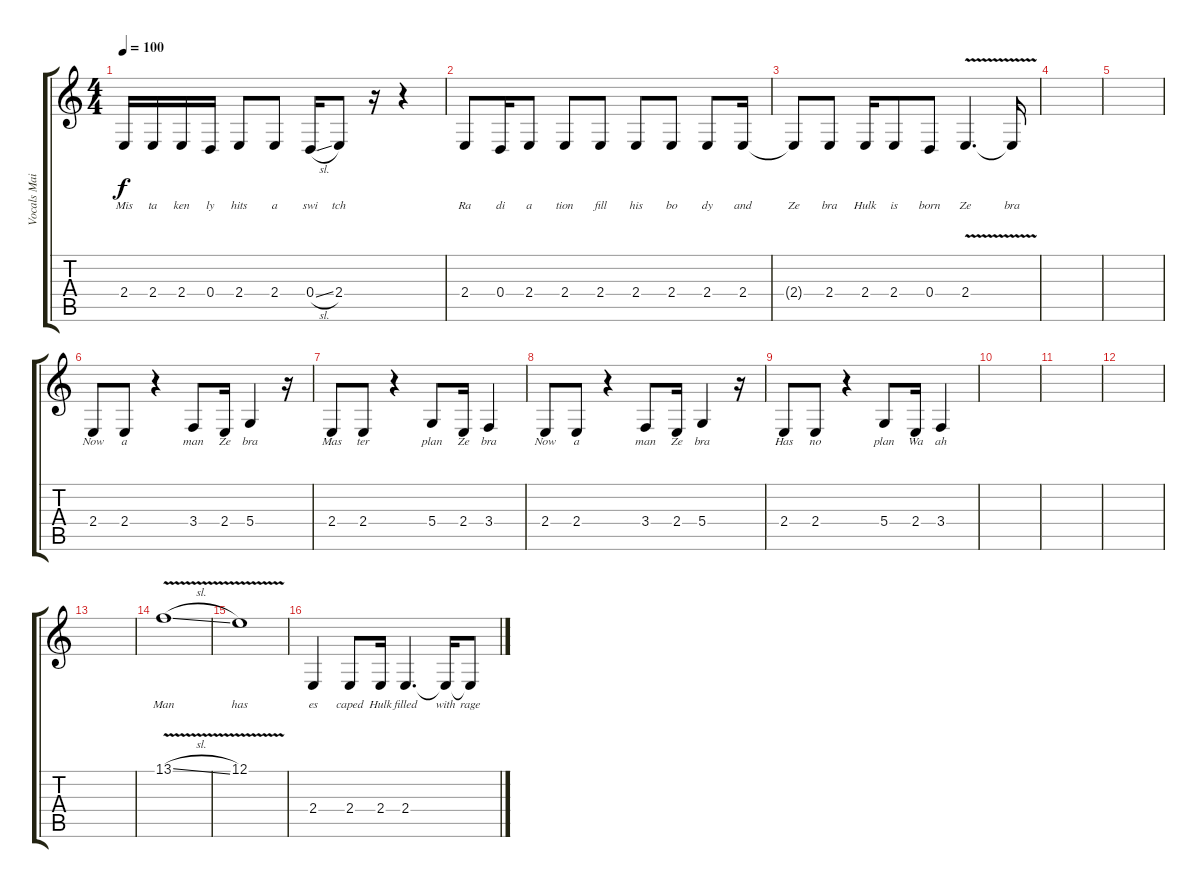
\track ("Vocals Main" "Vocals Mai") {instrument lead2sawtooth}
\staff {score tabs}
\tuning (E4 B3 G3 D3 A2 E2) {hide}
\ts (4 4)
\tempo 100
\clef g2
\ks c
2.4.16{lyrics (0 "Mis") lyrics (1 "") lyrics (2 "") lyrics (3 "") lyrics (4 "") dy f} 2.4.16{lyrics (0 "ta") lyrics (1 "") lyrics (2 "") lyrics (3 "") lyrics (4 "")} 2.4.16{lyrics (0 "ken") lyrics (1 "") lyrics (2 "") lyrics (3 "") lyrics (4 "")} 0.4.16{lyrics (0 "ly") lyrics (1 "") lyrics (2 "") lyrics (3 "") lyrics (4 "")} 2.4.8{lyrics (0 "hits") lyrics (1 "") lyrics (2 "") lyrics (3 "") lyrics (4 "")} 2.4.8{lyrics (0 "a") lyrics (1 "") lyrics (2 "") lyrics (3 "") lyrics (4 "")} 0.4{sl}.16{lyrics (0 "swi") lyrics (1 "") lyrics (2 "") lyrics (3 "") lyrics (4 "")} 2.4.8{lyrics (0 "tch") lyrics (1 "") lyrics (2 "") lyrics (3 "") lyrics (4 "")} r.16 r.4 |
2.4.8{lyrics (0 "Ra") lyrics (1 "") lyrics (2 "") lyrics (3 "") lyrics (4 "")} 0.4.16{lyrics (0 "di") lyrics (1 "") lyrics (2 "") lyrics (3 "") lyrics (4 "")} 2.4.8{lyrics (0 "a") lyrics (1 "") lyrics (2 "") lyrics (3 "") lyrics (4 "")} 2.4.8{lyrics (0 "tion") lyrics (1 "") lyrics (2 "") lyrics (3 "") lyrics (4 "")} 2.4.8{lyrics (0 "fill") lyrics (1 "") lyrics (2 "") lyrics (3 "") lyrics (4 "")} 2.4.8{lyrics (0 "his") lyrics (1 "") lyrics (2 "") lyrics (3 "") lyrics (4 "")} 2.4.8{lyrics (0 "bo") lyrics (1 "") lyrics (2 "") lyrics (3 "") lyrics (4 "")} 2.4.8{lyrics (0 "dy") lyrics (1 "") lyrics (2 "") lyrics (3 "") lyrics (4 "")} 2.4.16{lyrics (0 "and") lyrics (1 "") lyrics (2 "") lyrics (3 "") lyrics (4 "")} |
2.4{t}.8{lyrics (0 "Ze") lyrics (1 "") lyrics (2 "") lyrics (3 "") lyrics (4 "")} 2.4.8{lyrics (0 "bra") lyrics (1 "") lyrics (2 "") lyrics (3 "") lyrics (4 "")} 2.4.16{lyrics (0 "Hulk") lyrics (1 "") lyrics (2 "") lyrics (3 "") lyrics (4 "")} 2.4.8{lyrics (0 "is") lyrics (1 "") lyrics (2 "") lyrics (3 "") lyrics (4 "")} 0.4.8{lyrics (0 "born") lyrics (1 "") lyrics (2 "") lyrics (3 "") lyrics (4 "")} 2.4{v}.4{d lyrics (0 "Ze") lyrics (1 "") lyrics (2 "") lyrics (3 "") lyrics (4 "")} 2.4{t}.16{lyrics (0 "bra") lyrics (1 "") lyrics (2 "") lyrics (3 "") lyrics (4 "")} |
|
|
2.4.8{lyrics (0 "Now") lyrics (1 "") lyrics (2 "") lyrics (3 "") lyrics (4 "")} 2.4.8{lyrics (0 "a") lyrics (1 "") lyrics (2 "") lyrics (3 "") lyrics (4 "")} r.4 3.4.8{lyrics (0 "man") lyrics (1 "") lyrics (2 "") lyrics (3 "") lyrics (4 "")} 2.4.16{lyrics (0 "Ze") lyrics (1 "") lyrics (2 "") lyrics (3 "") lyrics (4 "")} 5.4.4{lyrics (0 "bra") lyrics (1 "") lyrics (2 "") lyrics (3 "") lyrics (4 "")} r.16 |
2.4.8{lyrics (0 "Mas") lyrics (1 "") lyrics (2 "") lyrics (3 "") lyrics (4 "")} 2.4.8{lyrics (0 "ter") lyrics (1 "") lyrics (2 "") lyrics (3 "") lyrics (4 "")} r.4 5.4.8{lyrics (0 "plan") lyrics (1 "") lyrics (2 "") lyrics (3 "") lyrics (4 "")} 2.4.16{lyrics (0 "Ze") lyrics (1 "") lyrics (2 "") lyrics (3 "") lyrics (4 "")} 3.4.4{lyrics (0 "bra") lyrics (1 "") lyrics (2 "") lyrics (3 "") lyrics (4 "")} |
2.4.8{lyrics (0 "Now") lyrics (1 "") lyrics (2 "") lyrics (3 "") lyrics (4 "")} 2.4.8{lyrics (0 "a") lyrics (1 "") lyrics (2 "") lyrics (3 "") lyrics (4 "")} r.4 3.4.8{lyrics (0 "man") lyrics (1 "") lyrics (2 "") lyrics (3 "") lyrics (4 "")} 2.4.16{lyrics (0 "Ze") lyrics (1 "") lyrics (2 "") lyrics (3 "") lyrics (4 "")} 5.4.4{lyrics (0 "bra") lyrics (1 "") lyrics (2 "") lyrics (3 "") lyrics (4 "")} r.16 |
2.4.8{lyrics (0 "Has") lyrics (1 "") lyrics (2 "") lyrics (3 "") lyrics (4 "")} 2.4.8{lyrics (0 "no") lyrics (1 "") lyrics (2 "") lyrics (3 "") lyrics (4 "")} r.4 5.4.8{lyrics (0 "plan") lyrics (1 "") lyrics (2 "") lyrics (3 "") lyrics (4 "")} 2.4.16{lyrics (0 "Wa") lyrics (1 "") lyrics (2 "") lyrics (3 "") lyrics (4 "")} 3.4.4{lyrics (0 "ah") lyrics (1 "") lyrics (2 "") lyrics (3 "") lyrics (4 "")} |
|
|
|
|
13.1{v sl}.1{lyrics (0 "Man") lyrics (1 "") lyrics (2 "") lyrics (3 "") lyrics (4 "") volume 16} |
12.1{v}.1{lyrics (0 "has") lyrics (1 "") lyrics (2 "") lyrics (3 "") lyrics (4 "") volume 0} |
2.4.4{lyrics (0 "es") lyrics (1 "") lyrics (2 "") lyrics (3 "") lyrics (4 "") volume 16} 2.4.8{lyrics (0 "caped") lyrics (1 "") lyrics (2 "") lyrics (3 "") lyrics (4 "")} 2.4.16{lyrics (0 "Hulk") lyrics (1 "") lyrics (2 "") lyrics (3 "") lyrics (4 "")} 2.4.4{d lyrics (0 "filled") lyrics (1 "") lyrics (2 "") lyrics (3 "") lyrics (4 "")} 2.4{t}.16{lyrics (0 "with") lyrics (1 "") lyrics (2 "") lyrics (3 "") lyrics (4 "")} 2.4{t}.8{lyrics (0 "rage") lyrics (1 "") lyrics (2 "") lyrics (3 "") lyrics (4 "")}
